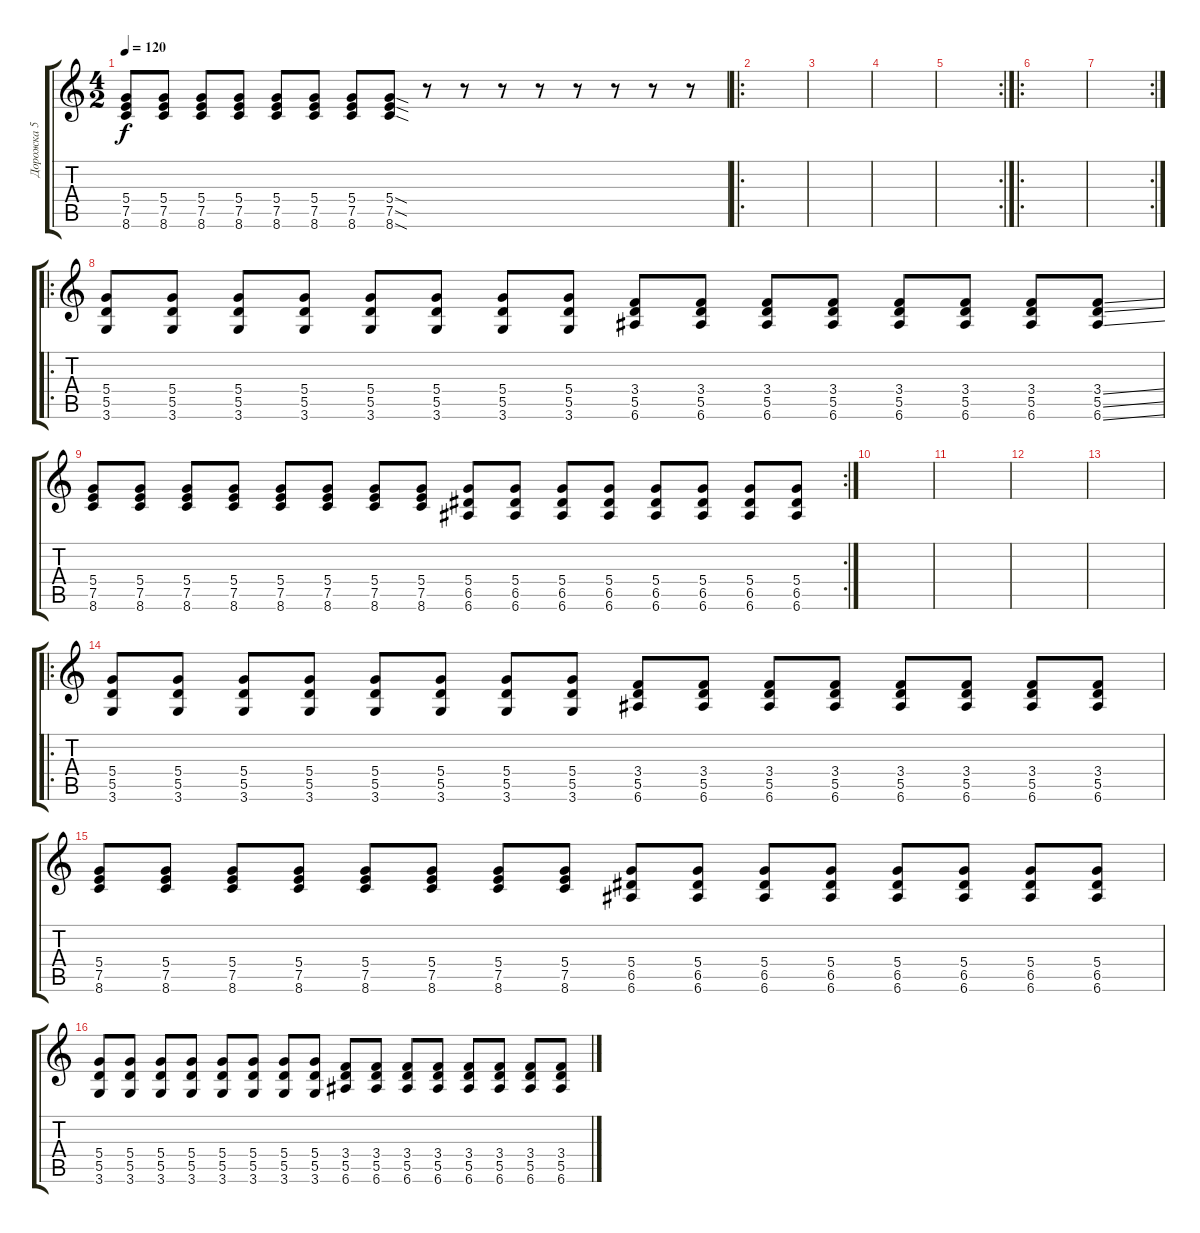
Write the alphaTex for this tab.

\track ("Дорожка 5" "Дорожка 5") {instrument overdrivenguitar}
\staff {score tabs}
\tuning (E4 B3 G3 D3 A2 E2) {hide}
\ts (4 2)
\tempo 120
\clef g2
\ks c
(5.4 7.5 8.6).8{dy f} (5.4 7.5 8.6).8 (5.4 7.5 8.6).8 (5.4 7.5 8.6).8 (5.4 7.5 8.6).8 (5.4 7.5 8.6).8 (5.4 7.5 8.6).8 (5.4{sod} 7.5{sod} 8.6{sod}).8 r.8 r.8 r.8 r.8 r.8 r.8 r.8 r.8 |
\ro
|
|
|
\rc 2
|
\ro
|
\rc 2
|
\ro
(5.4 5.5 3.6).8{volume 10 instrument electricguitarjazz} (5.4 5.5 3.6).8 (5.4 5.5 3.6).8 (5.4 5.5 3.6).8 (5.4 5.5 3.6).8 (5.4 5.5 3.6).8 (5.4 5.5 3.6).8 (5.4 5.5 3.6).8 (3.4 5.5 6.6).8 (3.4 5.5 6.6).8 (3.4 5.5 6.6).8 (3.4 5.5 6.6).8 (3.4 5.5 6.6).8 (3.4 5.5 6.6).8 (3.4 5.5 6.6).8 (3.4{ss} 5.5{ss} 6.6{ss}).8 |
\rc 2
(5.4 7.5 8.6).8 (5.4 7.5 8.6).8 (5.4 7.5 8.6).8 (5.4 7.5 8.6).8 (5.4 7.5 8.6).8 (5.4 7.5 8.6).8 (5.4 7.5 8.6).8 (5.4 7.5 8.6).8 (5.4 6.5 6.6).8 (5.4 6.5 6.6).8 (5.4 6.5 6.6).8 (5.4 6.5 6.6).8 (5.4 6.5 6.6).8 (5.4 6.5 6.6).8 (5.4 6.5 6.6).8 (5.4 6.5 6.6).8 |
|
|
|
|
\ro
(5.4 5.5 3.6).8{instrument overdrivenguitar} (5.4 5.5 3.6).8 (5.4 5.5 3.6).8 (5.4 5.5 3.6).8 (5.4 5.5 3.6).8 (5.4 5.5 3.6).8 (5.4 5.5 3.6).8 (5.4 5.5 3.6).8 (3.4 5.5 6.6).8 (3.4 5.5 6.6).8 (3.4 5.5 6.6).8 (3.4 5.5 6.6).8 (3.4 5.5 6.6).8 (3.4 5.5 6.6).8 (3.4 5.5 6.6).8 (3.4 5.5 6.6).8 |
(5.4 7.5 8.6).8 (5.4 7.5 8.6).8 (5.4 7.5 8.6).8 (5.4 7.5 8.6).8 (5.4 7.5 8.6).8 (5.4 7.5 8.6).8 (5.4 7.5 8.6).8 (5.4 7.5 8.6).8 (5.4 6.5 6.6).8 (5.4 6.5 6.6).8 (5.4 6.5 6.6).8 (5.4 6.5 6.6).8 (5.4 6.5 6.6).8 (5.4 6.5 6.6).8 (5.4 6.5 6.6).8 (5.4 6.5 6.6).8 |
(5.4 5.5 3.6).8 (5.4 5.5 3.6).8 (5.4 5.5 3.6).8 (5.4 5.5 3.6).8 (5.4 5.5 3.6).8 (5.4 5.5 3.6).8 (5.4 5.5 3.6).8 (5.4 5.5 3.6).8 (3.4 5.5 6.6).8 (3.4 5.5 6.6).8 (3.4 5.5 6.6).8 (3.4 5.5 6.6).8 (3.4 5.5 6.6).8 (3.4 5.5 6.6).8 (3.4 5.5 6.6).8 (3.4 5.5 6.6).8
